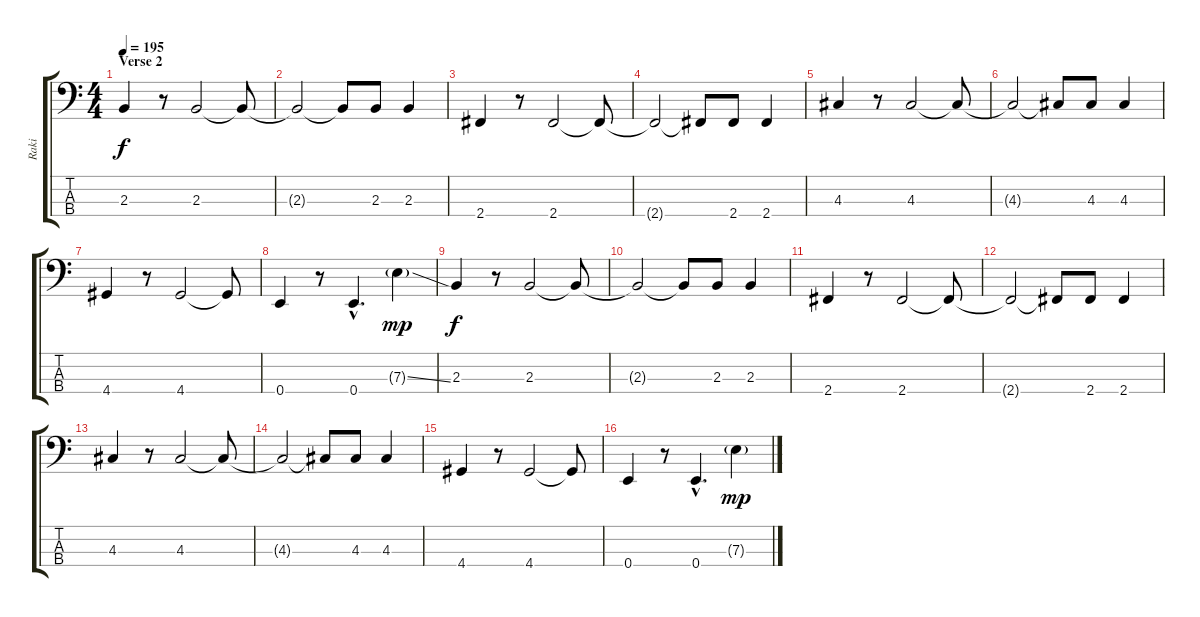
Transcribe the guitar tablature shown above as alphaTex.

\track ("Raki" "Raki") {instrument electricbassfinger}
\staff {score tabs}
\tuning (G2 D2 A1 E1) {hide}
\ts (4 4)
\section ("" "Verse 2")
\tempo 195
\clef f4
\ks c
2.3.4{dy f} r.8 2.3.2 2.3{t}.8 |
2.3{t}.2 2.3{t}.8 2.3.8 2.3.4 |
2.4.4 r.8 2.4.2 2.4{t}.8 |
2.4{t}.2 2.4{t}.8 2.4.8 2.4.4 |
4.3.4 r.8 4.3.2 4.3{t}.8 |
4.3{t}.2 4.3{t}.8 4.3.8 4.3.4 |
4.4.4 r.8 4.4.2 4.4{t}.8 |
0.4.4 r.8 0.4{hac}.4{d} 7.3{ss g}.4{dy mp} |
2.3.4{dy f} r.8 2.3.2 2.3{t}.8 |
2.3{t}.2 2.3{t}.8 2.3.8 2.3.4 |
2.4.4 r.8 2.4.2 2.4{t}.8 |
2.4{t}.2 2.4{t}.8 2.4.8 2.4.4 |
4.3.4 r.8 4.3.2 4.3{t}.8 |
4.3{t}.2 4.3{t}.8 4.3.8 4.3.4 |
4.4.4 r.8 4.4.2 4.4{t}.8 |
0.4.4 r.8 0.4{hac}.4{d} 7.3{ss g}.4{dy mp}
